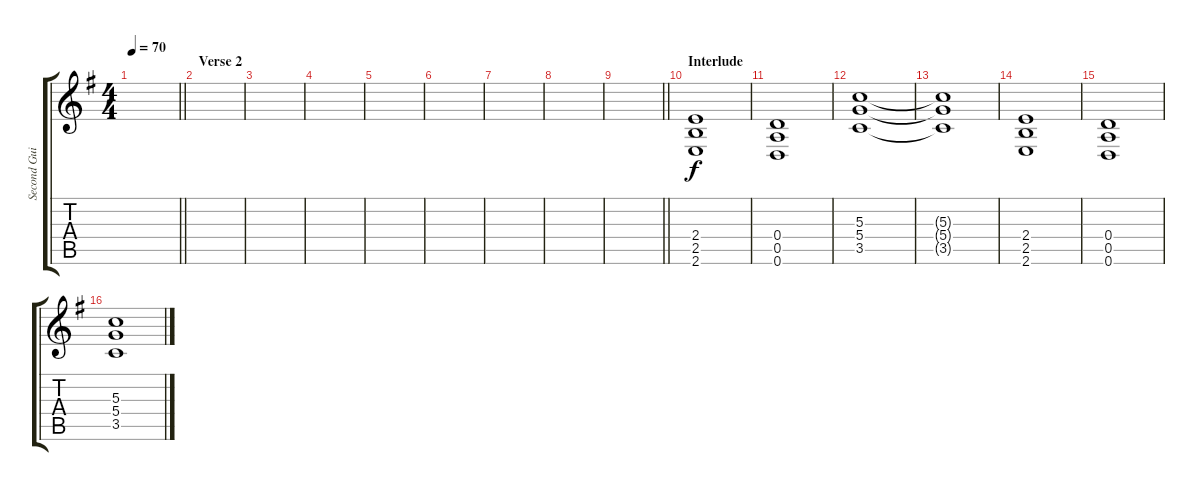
\track ("Second Guitar - Simon Neil" "Second Gui") {instrument overdrivenguitar}
\staff {score tabs}
\tuning (E4 B3 G3 D3 A2 D2) {hide}
\ts (4 4)
\tempo 70
\clef g2
\barLineRight lightlight
\ks g
|
\section ("" "Verse 2")
|
|
|
|
|
|
|
\barLineRight lightlight
|
\section ("" "Interlude")
(2.4 2.5 2.6).1 |
(0.4 0.5 0.6).1 |
(5.3 5.4 3.5).1 |
(5.3{t} 5.4{t} 3.5{t}).1 |
(2.4 2.5 2.6).1 |
(0.4 0.5 0.6).1 |
(5.3 5.4 3.5).1
